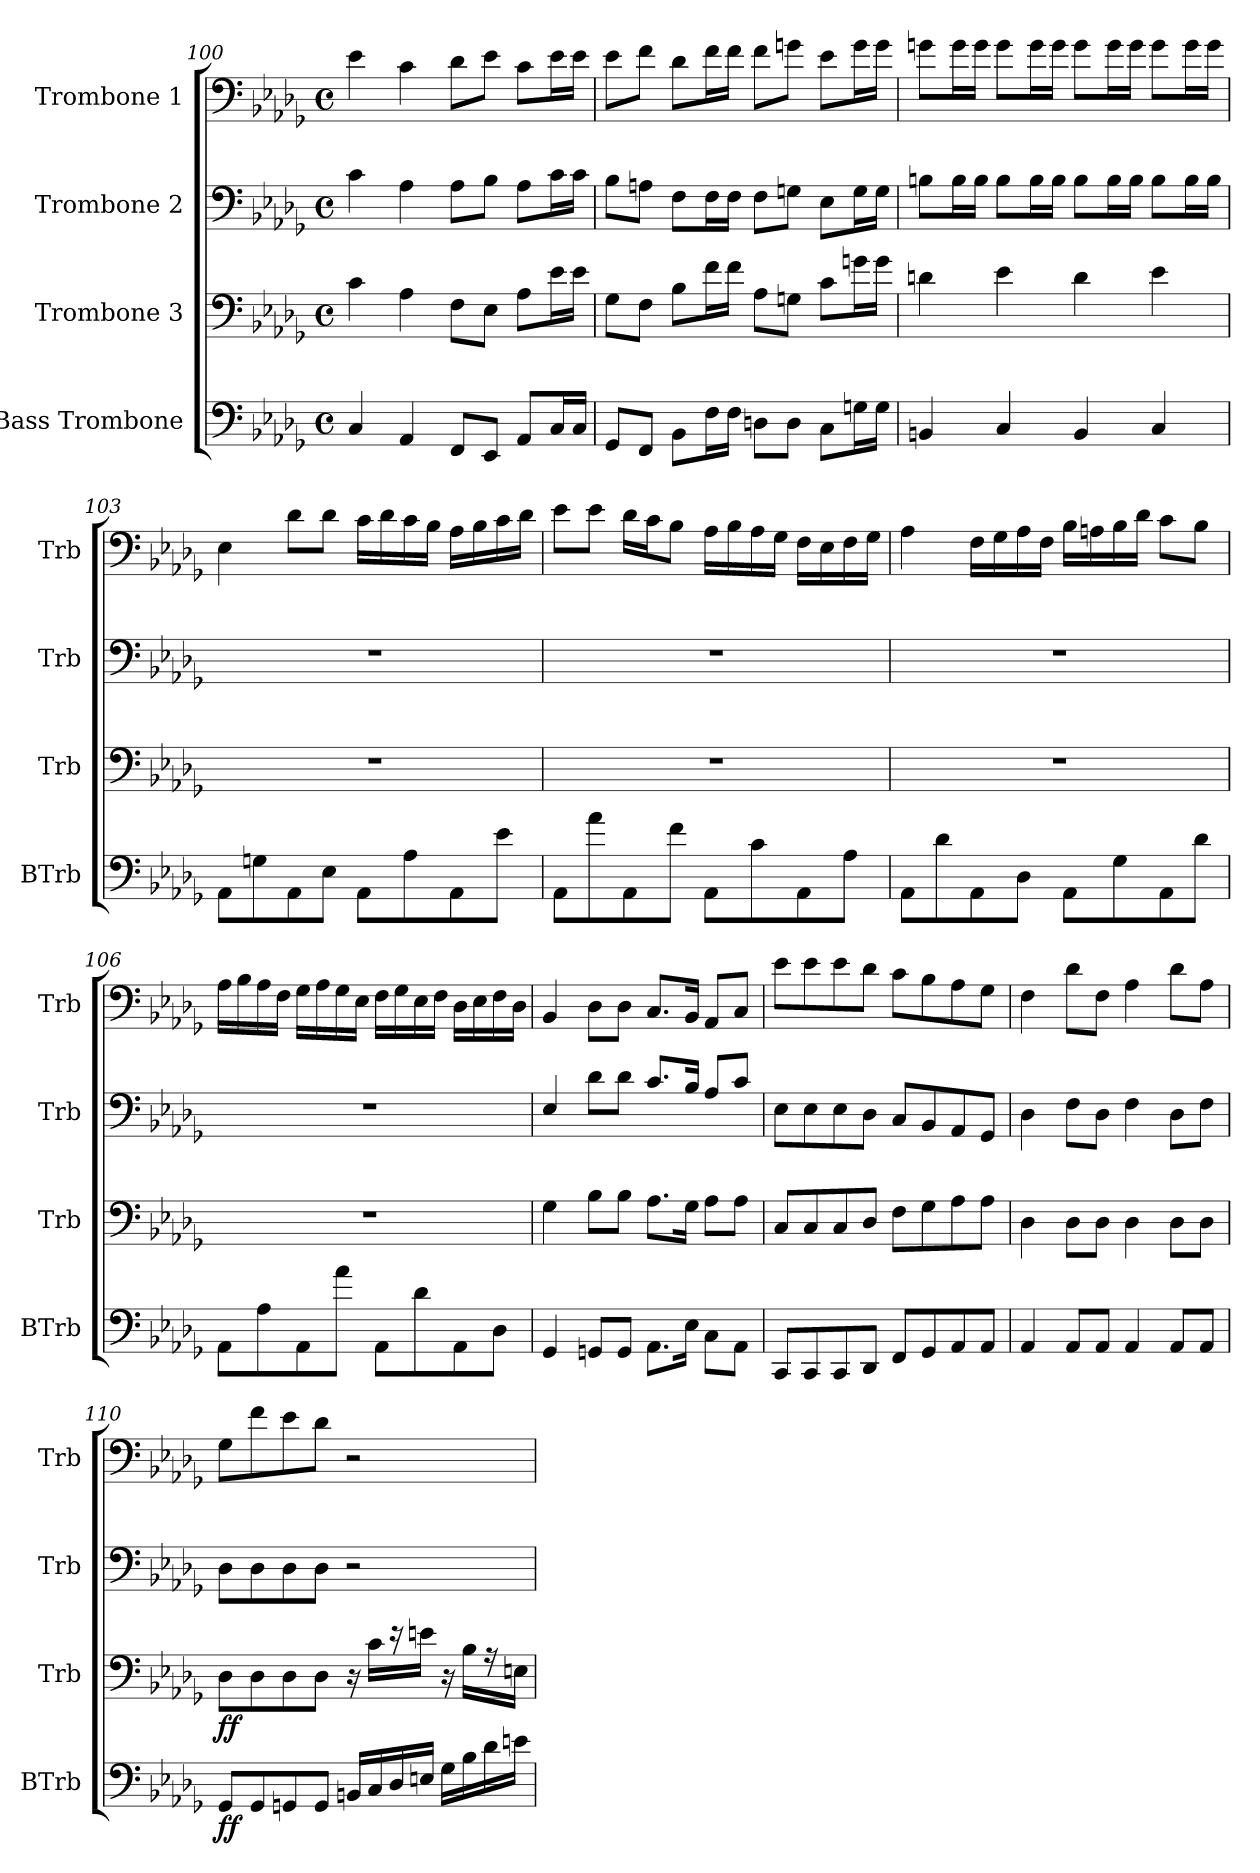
**kern	**dynam	**kern	**dynam	**kern	**kern
*part4	*part4	*part3	*part3	*part2	*part1
*staff4	*staff4	*staff3	*staff3	*staff2	*staff1
*I"Bass Trombone	*	*I"Trombone 3	*	*I"Trombone 2	*I"Trombone 1
*I'BTrb	*	*I'Trb	*	*I'Trb	*I'Trb
*clefF4	*	*clefF4	*	*clefF4	*clefF4
*k[b-e-a-d-g-]	*	*k[b-e-a-d-g-]	*	*k[b-e-a-d-g-]	*k[b-e-a-d-g-]
*D-:	*	*D-:	*	*D-:	*D-:
*M4/4	*	*M4/4	*	*M4/4	*M4/4
*met(c)	*	*met(c)	*	*met(c)	*met(c)
=100	=100	=100	=100	=100	=100
4C/	.	4c\	.	4c\	4e-\
4AA-/	.	4A-\	.	4A-\	4c\
8FF/L	.	8F\L	.	8A-\L	8d-\L
8EE-/J	.	8E-\J	.	8B-\J	8e-\J
8AA-/L	.	8A-\L	.	8A-\L	8c\L
16C/L	.	16e-\L	.	16c\L	16e-\L
16C/JJ	.	16e-\JJ	.	16c\JJ	16e-\JJ
=101	=101	=101	=101	=101	=101
8GG-/L	.	8G-\L	.	8B-\L	8e-\L
8FF/J	.	8F\J	.	8An\J	8f\J
8BB-\L	.	8B-\L	.	8F\L	8d-\L
16F\L	.	16f\L	.	16F\L	16f\L
16F\JJ	.	16f\JJ	.	16F\JJ	16f\JJ
8Dn\L	.	8A-\L	.	8F\L	8f\L
8D\J	.	8Gn\J	.	8Gn\J	8gn\J
8C\L	.	8c\L	.	8E-\L	8e-\L
16Gn\L	.	16gn\L	.	16G\L	16g\L
16G\JJ	.	16g\JJ	.	16G\JJ	16g\JJ
!!LO:PB:g=z
=102	=102	=102	=102	=102	=102
4BBn/	.	4dn\	.	8Bn\L	8gn\L
.	.	.	.	16B\L	16g\L
.	.	.	.	16B\JJ	16g\JJ
4C/	.	4e-\	.	8B\L	8g\L
.	.	.	.	16B\L	16g\L
.	.	.	.	16B\JJ	16g\JJ
4BB/	.	4d\	.	8B\L	8g\L
.	.	.	.	16B\L	16g\L
.	.	.	.	16B\JJ	16g\JJ
4C/	.	4e-\	.	8B\L	8g\L
.	.	.	.	16B\L	16g\L
.	.	.	.	16B\JJ	16g\JJ
!!LO:PB:g=z
=103	=103	=103	=103	=103	=103
8AA-\L	.	1r	.	1r	4E-\
8Gn\	.	.	.	.	.
8AA-\	.	.	.	.	8d-\L
8E-\J	.	.	.	.	8d-\J
8AA-\L	.	.	.	.	16c\LL
.	.	.	.	.	16d-\
8A-\	.	.	.	.	16c\
.	.	.	.	.	16B-\JJ
8AA-\	.	.	.	.	16A-\LL
.	.	.	.	.	16B-\
8e-\J	.	.	.	.	16c\
.	.	.	.	.	16d-\JJ
=104	=104	=104	=104	=104	=104
8AA-\L	.	1r	.	1r	8e-\L
8a-\	.	.	.	.	8e-\J
8AA-\	.	.	.	.	16d-\LL
.	.	.	.	.	16c\J
8f\J	.	.	.	.	8B-\J
8AA-\L	.	.	.	.	16A-\LL
.	.	.	.	.	16B-\
8c\	.	.	.	.	16A-\
.	.	.	.	.	16G-\JJ
8AA-\	.	.	.	.	16F\LL
.	.	.	.	.	16E-\
8A-\J	.	.	.	.	16F\
.	.	.	.	.	16G-\JJ
!!LO:PB:g=z
=105	=105	=105	=105	=105	=105
8AA-\L	.	1r	.	1r	4A-\
8d-\	.	.	.	.	.
8AA-\	.	.	.	.	16F\LL
.	.	.	.	.	16G-\
8D-\J	.	.	.	.	16A-\
.	.	.	.	.	16F\JJ
8AA-\L	.	.	.	.	16B-\LL
.	.	.	.	.	16An\
8G-\	.	.	.	.	16B-\
.	.	.	.	.	16d-\JJ
8AA-\	.	.	.	.	8c\L
8d-\J	.	.	.	.	8B-\J
=106	=106	=106	=106	=106	=106
8AA-\L	.	1r	.	1r	16A-\LL
.	.	.	.	.	16B-\
8A-\	.	.	.	.	16A-\
.	.	.	.	.	16F\JJ
8AA-\	.	.	.	.	16G-\LL
.	.	.	.	.	16A-\
8a-\J	.	.	.	.	16G-\
.	.	.	.	.	16E-\JJ
8AA-\L	.	.	.	.	16F\LL
.	.	.	.	.	16G-\
8d-\	.	.	.	.	16E-\
.	.	.	.	.	16F\JJ
8AA-\	.	.	.	.	16D-\LL
.	.	.	.	.	16E-\
8D-\J	.	.	.	.	16F\
.	.	.	.	.	16D-\JJ
!!LO:PB:g=z
=107	=107	=107	=107	=107	=107
4GG-/	.	4G-\	.	4E-/	4BB-/
8GGn/L	.	8B-\L	.	8d-\L	8D-\L
8GG/J	.	8B-\J	.	8d-\J	8D-\J
8.AA-\L	.	8.A-\L	.	8.c/L	8.C/L
16E-\Jk	.	16G-\Jk	.	16B-/Jk	16BB-/Jk
8C\L	.	8A-\L	.	8A-/L	8AA-/L
8AA-\J	.	8A-\J	.	8c/J	8C/J
=108	=108	=108	=108	=108	=108
8CC/L	.	8C/L	.	8E-\L	8e-\L
8CC/	.	8C/	.	8E-\	8e-\
8CC/	.	8C/	.	8E-\	8e-\
8DD-/J	.	8D-/J	.	8D-\J	8d-\J
8FF/L	.	8F\L	.	8C/L	8c\L
8GG-/	.	8G-\	.	8BB-/	8B-\
8AA-/	.	8A-\	.	8AA-/	8A-\
8AA-/J	.	8A-\J	.	8GG-/J	8G-\J
!!LO:PB:g=z
=109	=109	=109	=109	=109	=109
4AA-/	.	4D-\	.	4D-\	4F\
8AA-/L	.	8D-\L	.	8F\L	8d-\L
8AA-/J	.	8D-\J	.	8D-\J	8F\J
4AA-/	.	4D-\	.	4F\	4A-\
8AA-/L	.	8D-\L	.	8D-\L	8d-\L
8AA-/J	.	8D-\J	.	8F\J	8A-\J
=110	=110	=110	=110	=110	=110
!	!LO:DY:b	!	!LO:DY:b	!	!
8GG-/L	ff	8D-\L	ff	8D-\L	8G-\L
8GG-/	.	8D-\	.	8D-\	8f\
8GGn/	.	8D-\	.	8D-\	8e-\
8GG/J	.	8D-\J	.	8D-\J	8d-\J
16BBn/LL	.	16r	.	2r	2r
16C/	.	16c\LL	.	.	.
16D-/	.	16r	.	.	.
16En/JJ	.	16en\JJ	.	.	.
16G-\LL	.	16r	.	.	.
16B-\	.	16B-\LL	.	.	.
16d-\	.	16r	.	.	.
16en\JJ	.	16En\JJ	.	.	.
=	=	=	=	=	=
*-	*-	*-	*-	*-	*-
